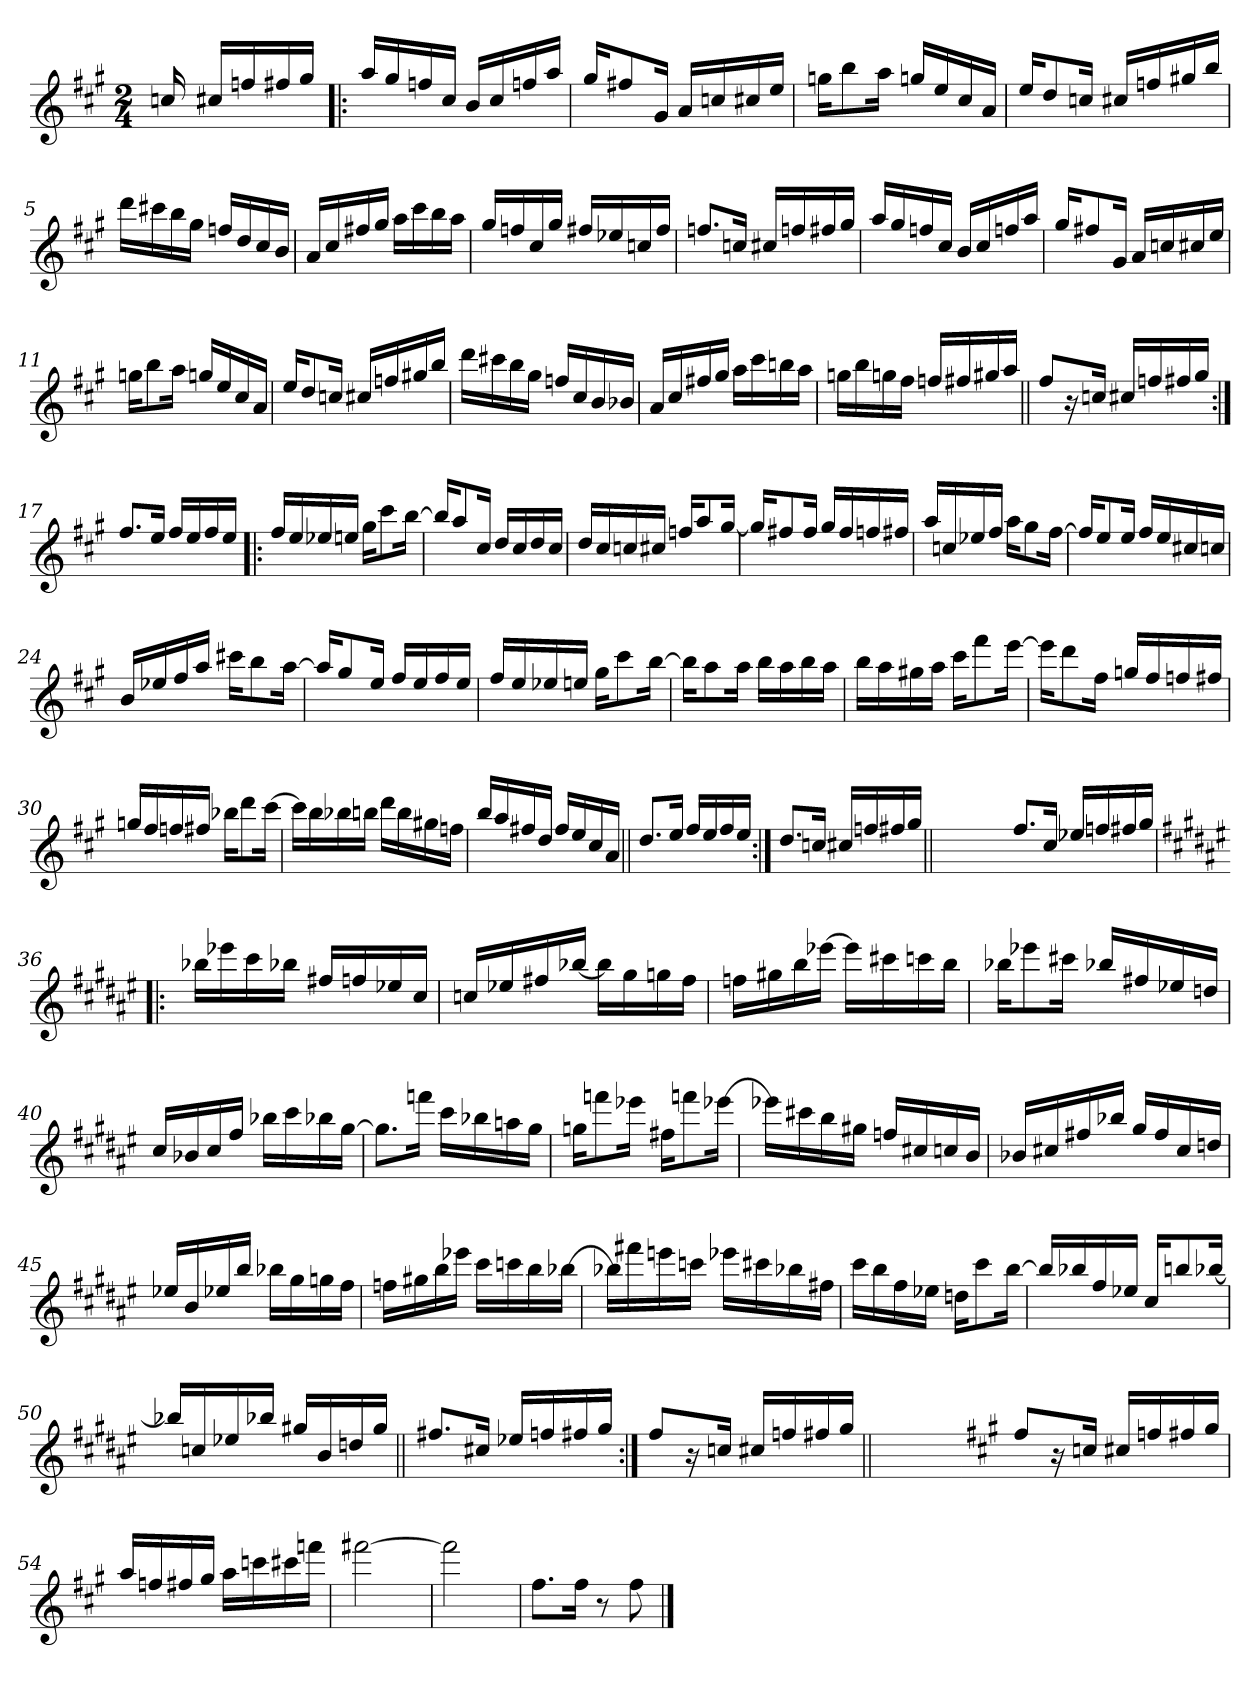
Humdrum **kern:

**kern
*part1
*staff1
*clefG2
*k[f#c#g#]
*A:
*M2/4
=
16ccn/
16cc#X/LL
16ffn/
16ff#X/
16gg#/JJ
=1!|:
16aa/LL
16gg#/
16ffn/
16cc#/JJ
16b/LL
16cc#/
16ffn/
16aa/JJ
=2
16gg#/KL
8ff#X/
16g#/Jk
16a/LL
16ccn/
16cc#X/
16ee/JJ
=3
16ggn\KL
8bb\
16aa\Jk
16ggn/LL
16ee/
16cc#/
16a/JJ
=4
16ee/KL
8dd/
16ccn/Jk
16cc#X/LL
16ffn/
16gg#X/
16bb/JJ
!!LO:LB:g=z
=5
16ddd\LL
16ccc#X\
16bb\
16gg#\JJ
16ffn/LL
16dd/
16cc#/
16b/JJ
=6
16a/LL
16cc#/
16ff#X/
16gg#/JJ
16aa\LL
16ccc#\
16bb\
16aa\JJ
=7
16gg#/LL
16ffn/
16cc#/
16gg#/JJ
16ff#X/LL
16ee-X/
16ccn/
16ff#/JJ
=8
8.ffn/L
16ccn/Jk
16cc#X/LL
16ffn/
16ff#X/
16gg#/JJ
!!LO:LB:g=z
=9
16aa/LL
16gg#/
16ffn/
16cc#/JJ
16b/LL
16cc#/
16ffn/
16aa/JJ
=10
16gg#/KL
8ff#X/
16g#/Jk
16a/LL
16ccn/
16cc#X/
16ee/JJ
=11
16ggn\KL
8bb\
16aa\Jk
16ggn/LL
16ee/
16cc#/
16a/JJ
=12
16ee/KL
8dd/
16ccn/Jk
16cc#X/LL
16ffn/
16gg#X/
16bb/JJ
!!LO:LB:g=z
=13
16ddd\LL
16ccc#X\
16bb\
16gg#\JJ
16ffn/LL
16cc#/
16b/
16b-X/JJ
=14
16a/LL
16cc#/
16ff#X/
16gg#/JJ
16aa\LL
16ccc#\
16bbn\
16aa\JJ
=15
16ggn\LL
16bb\
16ggn\
16ff#\JJ
16ffn/LL
16ff#X/
16gg#X/
16aa/JJ
=16||
8ff#/L
16r
16ccn/Jk
16cc#X/LL
16ffn/
16ff#X/
16gg#/JJ
!!LO:LB:g=z
=17:|!
8.ff#/L
16ee/Jk
16ff#/LL
16ee/
16ff#/
16ee/JJ
=18!|:
16ff#/LL
16ee/
16ee-X/
16een/JJ
16gg#\KL
8ccc#\
[16bb\Jk
=19
16bb/KL]
8aa/
16cc#/Jk
16dd/LL
16cc#/
16dd/
16cc#/JJ
=20
16dd/LL
16cc#/
16ccn/
16cc#X/JJ
16ffn/KL
8aa/
[16gg#/Jk
!!LO:LB:g=z
=21
16gg#/KL]
8ff#X/
16ff#/Jk
16gg#/LL
16ff#/
16ffn/
16ff#X/JJ
=22
16aa/LL
16ccn/
16ee-X/
16ff#/JJ
16aa\KL
8gg#\
[16ff#\Jk
=23
16ff#/KL]
8ee/
16ee/Jk
16ff#/LL
16ee/
16cc#X/
16ccn/JJ
=24
16b/LL
16ee-X/
16ff#/
16aa/JJ
16ccc#X\KL
8bb\
[16aa\Jk
!!LO:LB:g=z
=25
16aa/KL]
8gg#/
16ee/Jk
16ff#/LL
16ee/
16ff#/
16ee/JJ
=26
16ff#/LL
16ee/
16ee-X/
16een/JJ
16gg#\KL
8ccc#\
[16bb\Jk
=27
16bb\KL]
8aa\
16aa\Jk
16bb\LL
16aa\
16bb\
16aa\JJ
=28
16bb\LL
16aa\
16gg#X\
16aa\JJ
16ccc#\KL
8fff#\
[16eee\Jk
!!LO:LB:g=z
=29
16eee\KL]
8ddd\
16ff#\Jk
16ggn/LL
16ff#/
16ffn/
16ff#X/JJ
=30
16ggn/LL
16ff#/
16ffn/
16ff#X/JJ
16bb-X\KL
8ddd\
[16ccc#\Jk
=31
16ccc#\LL]
16bb\
16bb-X\
16bbn\JJ
16ddd\LL
16bb\
16gg#X\
16ffn\JJ
=32
16bb/LL
16aa/
16ff#X/
16dd/JJ
16ff#/LL
16ee/
16cc#/
16a/JJ
!!LO:LB:g=z
=33||
8.dd/L
16ee/Jk
16ff#/LL
16ee/
16ff#/
16ee/JJ
=34:|!
8.dd/L
16ccn/Jk
16cc#X/LL
16ffn/
16ff#X/
16gg#/JJ
=34X341||
2ryy
!!LO:PB:g=z
=35-
8.ff#/L
16cc#/Jk
16ee-X/LL
16ffn/
16ff#X/
16gg#/JJ
=36!|:
*k[f#c#g#d#a#e#]
*F#:
16bb-X\LL
16eee-X\
16ccc#\
16bb-X\JJ
16ff#X/LL
16ffn/
16ee-X/
16cc#/JJ
=37
16cc/LL
16ee-X/
16ff#X/
[16bb-X/JJ
16bb-\LL]
16gg#\
16ggn\
16ff#\JJ
=38
16ffn\LL
16gg#X\
16bb\
[16eee-X\JJ
16eee-\LL]
16ccc#X\
16cccn\
16bb\JJ
!!LO:LB:g=z
=39
16bb-X\KL
8eee-X\
16ccc#X\Jk
16bb-X/LL
16ff#X/
16ee-X/
16ddn/JJ
=40
16cc#/LL
16b-X/
16cc#/
16ff#/JJ
16bb-X\LL
16ccc#\
16bb-X\
[16gg#\JJ
=41
8.gg#\L]
16fffn\Jk
16ccc#\LL
16bb-X\
16aan\
16gg#\JJ
=42
16ggn\KL
8fffn\
16eee-X\Jk
16ff#X\KL
8fffn\
[16eee-X\Jk
!!LO:LB:g=z
=43
16eee-X\LL]
16ccc#X\
16bb\
16gg#X\JJ
16ffn/LL
16cc#X/
16ccn/
16b/JJ
=44
16b-X/LL
16cc#X/
16ff#X/
16bb-X/JJ
16gg#/LL
16ff#/
16cc#/
16ddn/JJ
=45
16ee-X/LL
16b/
16ee-X/
16bb/JJ
16bb-X\LL
16gg#\
16ggn\
16ff#\JJ
=46
16ffn\LL
16gg#X\
16bb\
16eee-X\JJ
16ccc#\LL
16cccn\
16bb\
[16bb-X\JJ
!!LO:LB:g=z
=47
16bb-X\LL]
16fff#X\
16eeen\
16cccn\JJ
16eee-X\LL
16ccc#X\
16bb-X\
16ff#X\JJ
=48
16ccc#\LL
16bb\
16ff#\
16ee-X\JJ
16ddn\KL
8ccc#\
[16bb\Jk
=49
16bbn/LL]
16bb-X/
16ff#/
16ee-X/JJ
16cc#/KL
8bbn/
[16bb-X/Jk
=50
16bb-X/LL]
16ccn/
16ee-X/
16bb-X/JJ
16gg#X/LL
16b/
16ddn/
16gg#/JJ
!!LO:LB:g=z
=51||
8.ff#X/L
16cc#X/Jk
16ee-X/LL
16ffn/
16ff#X/
16gg#/JJ
=52:|!
8ff#/L
16r
16ccn/Jk
16cc#X/LL
16ffn/
16ff#X/
16gg#/JJ
=52X522||
2ryy
!!LO:LB:g=z
=53-
*k[f#c#g#]
*A:
8ff#/L
16r
16ccn/Jk
16cc#X/LL
16ffn/
16ff#X/
16gg#/JJ
=54
16aa/LL
16ffn/
16ff#X/
16gg#/JJ
16aa\LL
16cccn\
16ccc#X\
16fffn\JJ
=55
[2fff#X\
=56
2fff#\]
=57
8.ff#\L
16ff#\Jk
8r
8ff#\
==
*-
